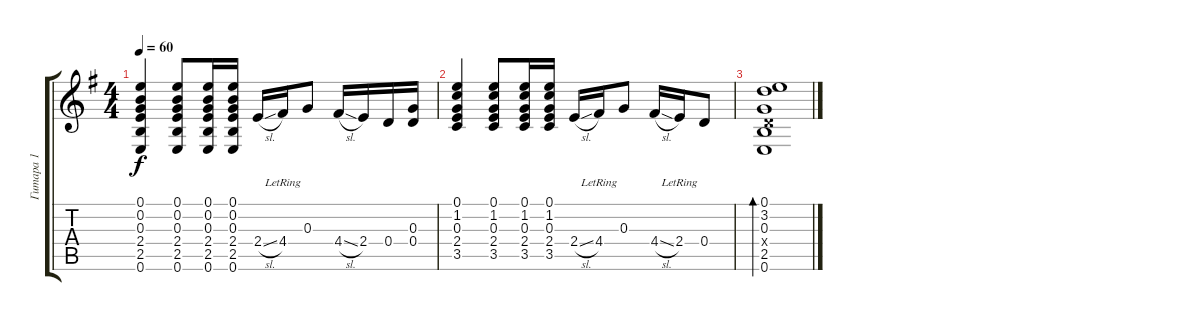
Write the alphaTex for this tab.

\track ("Гитара 1" "Гитара 1") {instrument electricguitarclean}
\staff {score tabs}
\tuning (E4 B3 G3 D3 A2 E2) {hide}
\ts (4 4)
\tempo 60
\clef g2
\ks g
(0.1 0.2 0.3 2.4 2.5 0.6).4{dy f} (0.1 0.2 0.3 2.4 2.5 0.6).8 (0.1 0.2 0.3 2.4 2.5 0.6).16 (0.1 0.2 0.3 2.4 2.5 0.6).16 2.4{sl}.16 4.4{lr}.16 0.3.8 4.4{sl}.16 2.4.16 0.4.16 (0.3 0.4).16 |
(0.1 1.2 0.3 2.4 3.5).4 (0.1 1.2 0.3 2.4 3.5).8 (0.1 1.2 0.3 2.4 3.5).16 (0.1 1.2 0.3 2.4 3.5).16 2.4{sl}.16 4.4{lr}.16 0.3.8 4.4{sl}.16 2.4{lr}.16 0.4.8 |
(0.1 3.2 0.3 0.4{x} 2.5 0.6).1{bd 480}
